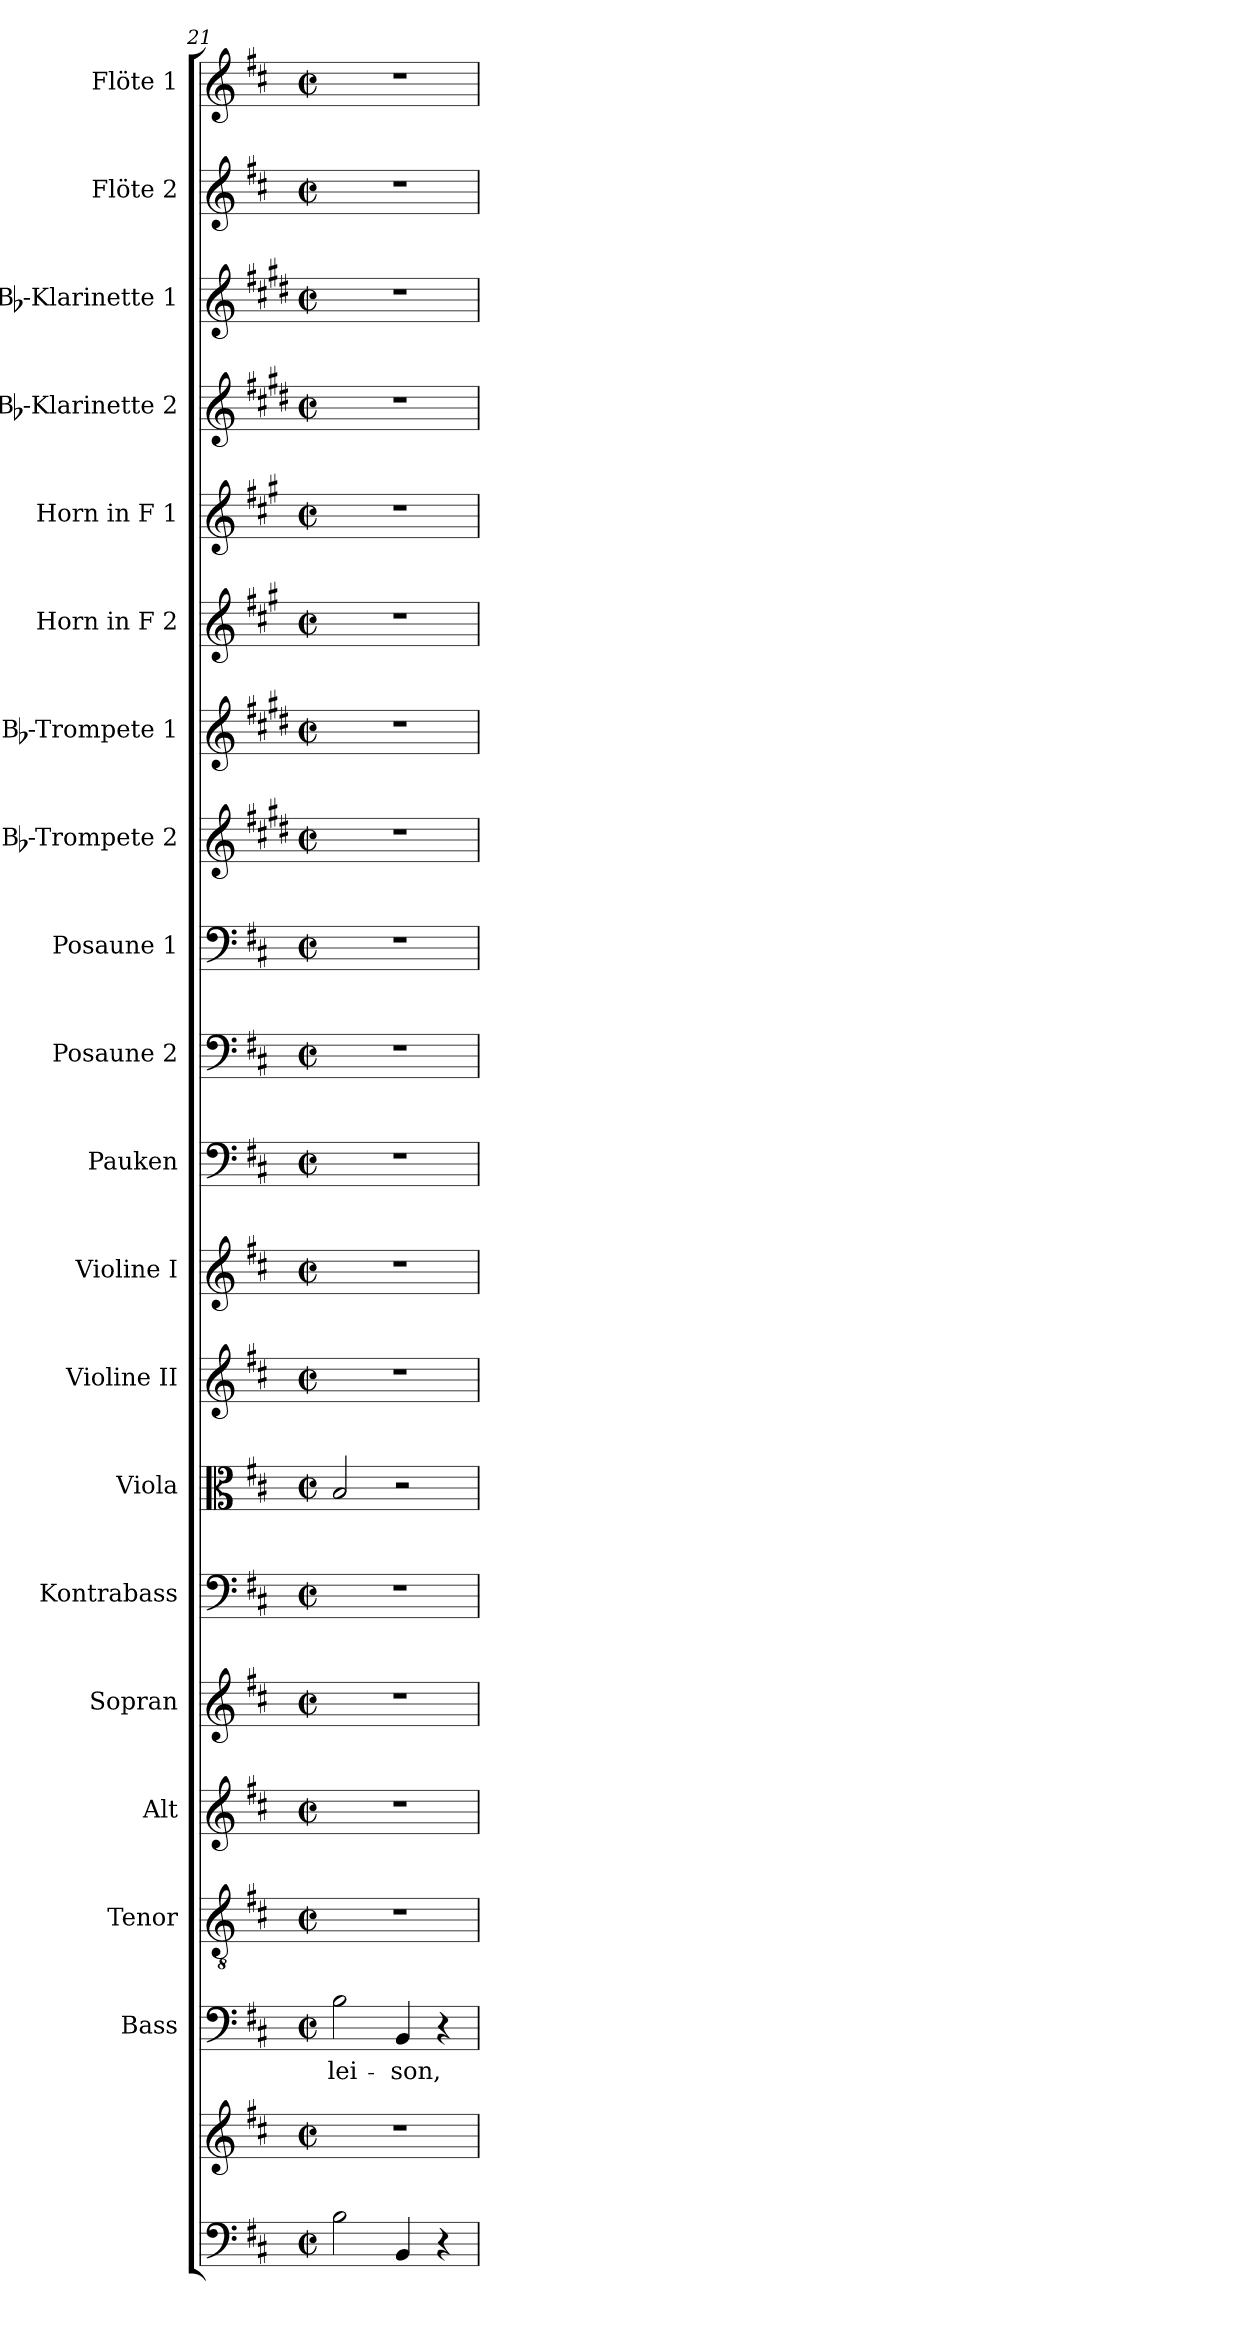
**kern	**kern	**kern	**text	**kern	**kern	**kern	**kern	**kern	**kern	**kern	**kern	**kern	**kern	**kern	**kern	**kern	**kern	**kern	**kern	**kern	**kern
*part20	*part20	*part19	*part19	*part18	*part17	*part16	*part15	*part14	*part13	*part12	*part11	*part10	*part9	*part8	*part7	*part6	*part5	*part4	*part3	*part2	*part1
*staff21	*staff20	*staff19	*staff19	*staff18	*staff17	*staff16	*staff15	*staff14	*staff13	*staff12	*staff11	*staff10	*staff9	*staff8	*staff7	*staff6	*staff5	*staff4	*staff3	*staff2	*staff1
*	*	*I"Bass	*	*I"Tenor	*I"Alt	*I"Sopran	*I"Kontrabass	*I"Viola	*I"Violine II	*I"Violine I	*I"Pauken	*I"Posaune 2	*I"Posaune 1	*I"Bb-Trompete 2	*I"Bb-Trompete 1	*I"Horn in F 2	*I"Horn in F 1	*I"Bb-Klarinette 2	*I"Bb-Klarinette 1	*I"Flöte 2	*I"Flöte 1
*	*	*I'B.	*	*I'T.	*I'A.	*I'S.	*I'Kb.	*I'Vla.	*I'Vl. II	*I'Vl. I	*I'Pk.	*I'Pos. 2	*I'Pos. 1	*I'Bb Trp. 2	*I'Bb Trp. 1	*	*	*I'Bb Kl. 2	*I'Bb Kl. 1	*I'Fl. 2	*I'Fl. 1
*clefF4	*clefG2	*clefF4	*	*clefGv2	*clefG2	*clefG2	*clefF4	*clefC3	*clefG2	*clefG2	*clefF4	*clefF4	*clefF4	*clefG2	*clefG2	*clefG2	*clefG2	*clefG2	*clefG2	*clefG2	*clefG2
*	*	*	*	*	*	*	*ITrd7c12	*	*	*	*	*	*	*ITrd1c2	*ITrd1c2	*ITrd4c7	*ITrd4c7	*ITrd1c2	*ITrd1c2	*	*
*k[f#c#]	*k[f#c#]	*k[f#c#]	*	*k[f#c#]	*k[f#c#]	*k[f#c#]	*k[f#c#]	*k[f#c#]	*k[f#c#]	*k[f#c#]	*k[f#c#]	*k[f#c#]	*k[f#c#]	*k[f#c#]	*k[f#c#]	*k[f#c#]	*k[f#c#]	*k[f#c#]	*k[f#c#]	*k[f#c#]	*k[f#c#]
*D:	*D:	*D:	*	*D:	*D:	*D:	*D:	*D:	*D:	*D:	*D:	*D:	*D:	*D:	*D:	*D:	*D:	*D:	*D:	*D:	*D:
*M2/2	*M2/2	*M2/2	*	*M2/2	*M2/2	*M2/2	*M2/2	*M2/2	*M2/2	*M2/2	*M2/2	*M2/2	*M2/2	*M2/2	*M2/2	*M2/2	*M2/2	*M2/2	*M2/2	*M2/2	*M2/2
*met(c|)	*met(c|)	*met(c|)	*	*met(c|)	*met(c|)	*met(c|)	*met(c|)	*met(c|)	*met(c|)	*met(c|)	*met(c|)	*met(c|)	*met(c|)	*met(c|)	*met(c|)	*met(c|)	*met(c|)	*met(c|)	*met(c|)	*met(c|)	*met(c|)
=21	=21	=21	=21	=21	=21	=21	=21	=21	=21	=21	=21	=21	=21	=21	=21	=21	=21	=21	=21	=21	=21
!	!	!	!LO:LY:b	!	!	!	!	!	!	!	!	!	!	!	!	!	!	!	!	!	!
2B\	1r	2B\	-lei-	1r	1r	1r	1r	2B/	1r	1r	1r	1r	1r	1r	1r	1r	1r	1r	1r	1r	1r
!	!	!	!LO:LY:b	!	!	!	!	!	!	!	!	!	!	!	!	!	!	!	!	!	!
4BB/	.	4BB/	-son,	.	.	.	.	2r	.	.	.	.	.	.	.	.	.	.	.	.	.
4r	.	4r	.	.	.	.	.	.	.	.	.	.	.	.	.	.	.	.	.	.	.
=	=	=	=	=	=	=	=	=	=	=	=	=	=	=	=	=	=	=	=	=	=
*-	*-	*-	*-	*-	*-	*-	*-	*-	*-	*-	*-	*-	*-	*-	*-	*-	*-	*-	*-	*-	*-
